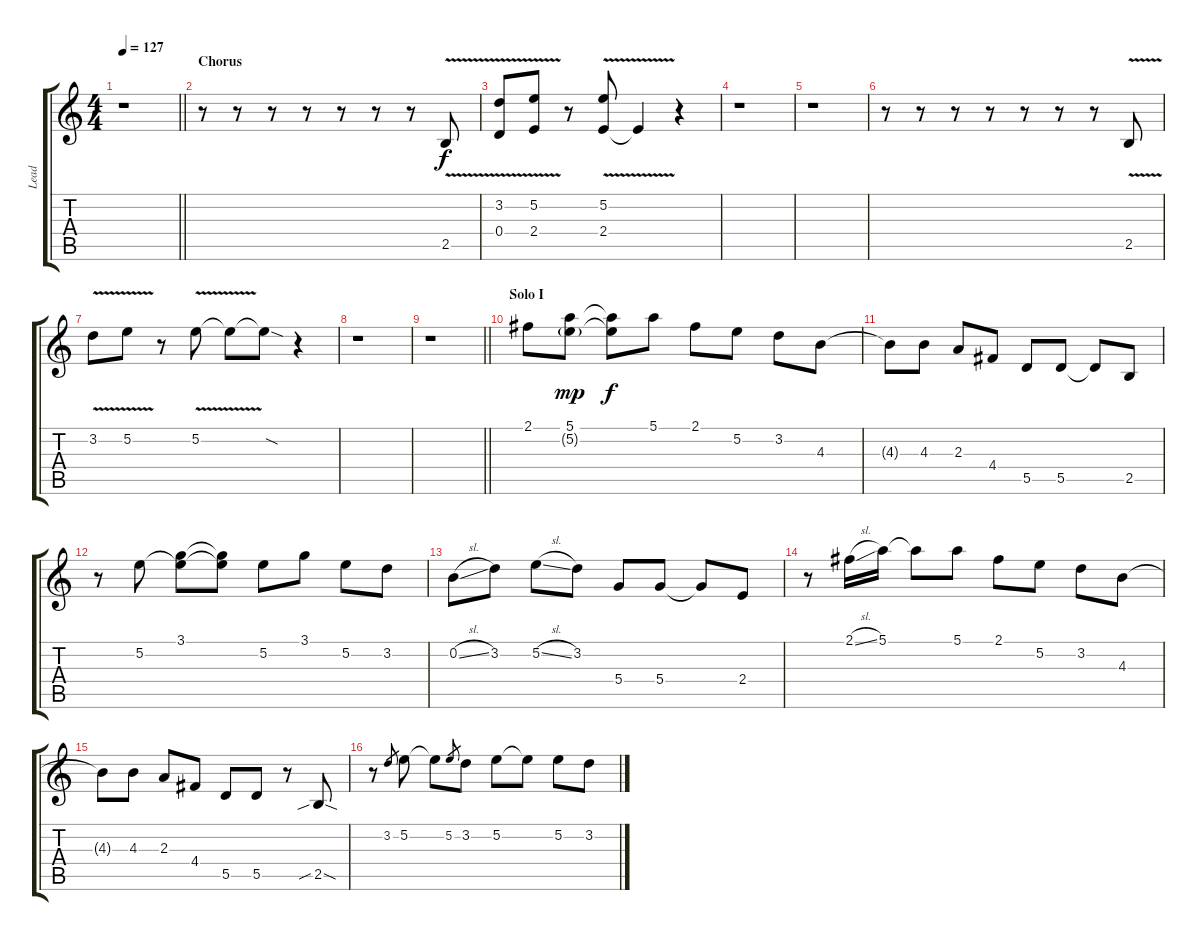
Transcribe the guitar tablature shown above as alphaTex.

\track ("Lead" "Lead") {instrument overdrivenguitar}
\staff {score tabs}
\tuning (E4 B3 G3 D3 A2 E2) {hide}
\ts (4 4)
\tempo 127
\clef g2
\barLineRight lightlight
\ks c
r.1{dy f} |
\section ("" "Chorus")
r.8 r.8 r.8 r.8 r.8 r.8 r.8 2.5{v}.8 |
(3.2 0.4{v}).8 (5.2 2.4{v}).8 r.8 (5.2 2.4{v}).8 2.4{t}.4 r.4 |
r.1 |
r.1 |
r.8 r.8 r.8 r.8 r.8 r.8 r.8 2.5{v}.8 |
3.2{v}.8 5.2{v}.8 r.8 5.2{v}.8 5.2{t}.8 5.2{sod t}.8 r.4 |
r.1 |
\barLineRight lightlight
r.1 |
\section ("" "Solo I")
2.1.8 (5.1 5.2{g}).8{dy mp} (5.1{t} 5.2{t}).8{dy f} 5.1.8 2.1.8 5.2.8 3.2.8 4.3.8 |
4.3{t}.8 4.3.8 2.3.8 4.4.8 5.5.8 5.5.8 5.5{t}.8 2.5.8 |
r.8 5.2.8 (3.1 5.2{t}).8 (3.1{t} 5.2{t}).8 5.2.8 3.1.8 5.2.8 3.2.8 |
0.2{sl}.8 3.2.8 5.2{sl}.8 3.2.8 5.4.8 5.4.8 5.4{t}.8 2.4.8 |
r.8 2.1{sl}.16 5.1.16 5.1{t}.8 5.1.8 2.1.8 5.2.8 3.2.8 4.3.8 |
4.3{t}.8 4.3.8 2.3.8 4.4.8 5.5.8 5.5.8 r.8 2.5{sib sod}.8 |
r.8 3.2.8{gr} 5.2.8 5.2{t}.8 5.2.8{gr} 3.2.8 5.2.8 5.2{t}.8 5.2.8 3.2.8
